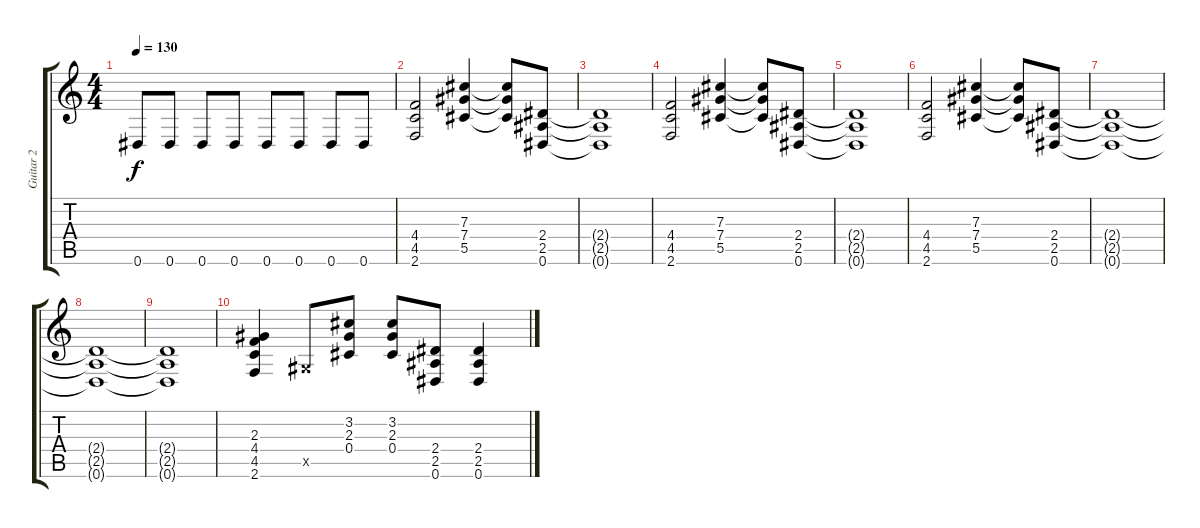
\track ("Guitar 2" "Guitar 2") {instrument distortionguitar}
\staff {score tabs}
\tuning (Eb4 Bb3 Gb3 Db3 Ab2 Eb2) {hide}
\ts (4 4)
\tempo 130
\clef g2
\ks c
0.6.8{dy f} 0.6.8 0.6.8 0.6.8 0.6.8 0.6.8 0.6.8 0.6.8 |
(4.4 4.5 2.6).2 (7.3 7.4 5.5).4 (7.3{t} 7.4{t} 5.5{t}).8 (2.4 2.5 0.6).8 |
(2.4{t} 2.5{t} 0.6{t}).1 |
(4.4 4.5 2.6).2 (7.3 7.4 5.5).4 (7.3{t} 7.4{t} 5.5{t}).8 (2.4 2.5 0.6).8 |
(2.4{t} 2.5{t} 0.6{t}).1 |
(4.4 4.5 2.6).2 (7.3 7.4 5.5).4 (7.3{t} 7.4{t} 5.5{t}).8 (2.4 2.5 0.6).8 |
(2.4{t} 2.5{t} 0.6{t}).1 |
(2.4{t} 2.5{t} 0.6{t}).1 |
(2.4{t} 2.5{t} 0.6{t}).1 |
(2.3 4.4 4.5 2.6).4 0.5{x}.8 (3.2 2.3 0.4).8 (3.2 2.3 0.4).8 (2.4 2.5 0.6).8 (2.4 2.5 0.6).4
